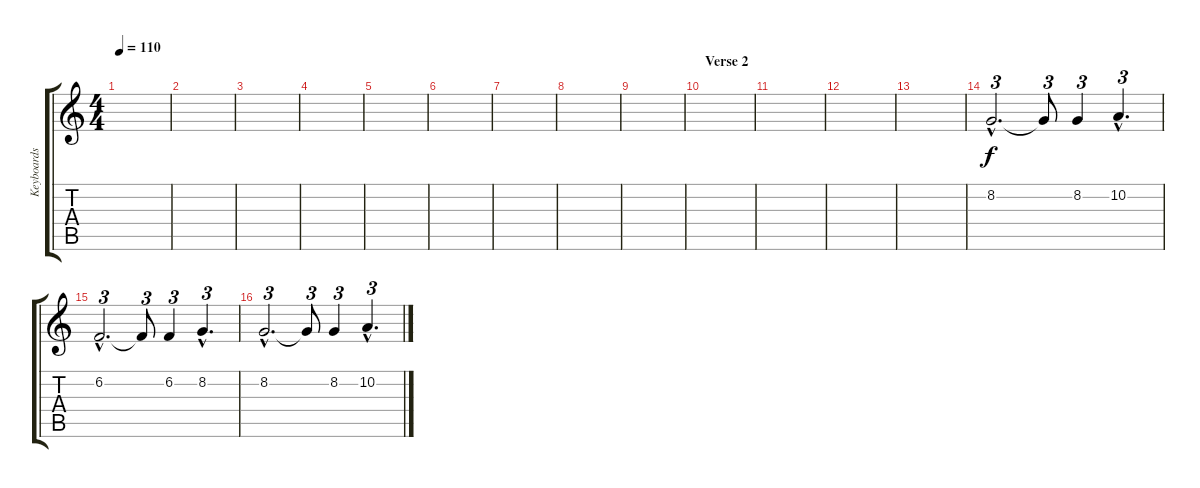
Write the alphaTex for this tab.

\track ("Keyboards" "Keyboards") {instrument frenchhorn}
\staff {score tabs}
\tuning (E4 B3 G3 D3 A2 E2) {hide}
\ts (4 4)
\tempo 110
\clef g2
\ks c
|
|
|
|
|
|
|
|
|
\section ("" "Verse 2")
|
|
|
|
8.2{hac}.2{d tu (3 2) instrument frenchhorn} 8.2{t}.8{tu (3 2)} 8.2.4{tu (3 2)} 10.2{hac}.4{d tu (3 2)} |
6.2{hac}.2{d tu (3 2)} 6.2{t}.8{tu (3 2)} 6.2.4{tu (3 2)} 8.2{hac}.4{d tu (3 2)} |
8.2{hac}.2{d tu (3 2)} 8.2{t}.8{tu (3 2)} 8.2.4{tu (3 2)} 10.2{hac}.4{d tu (3 2)}
